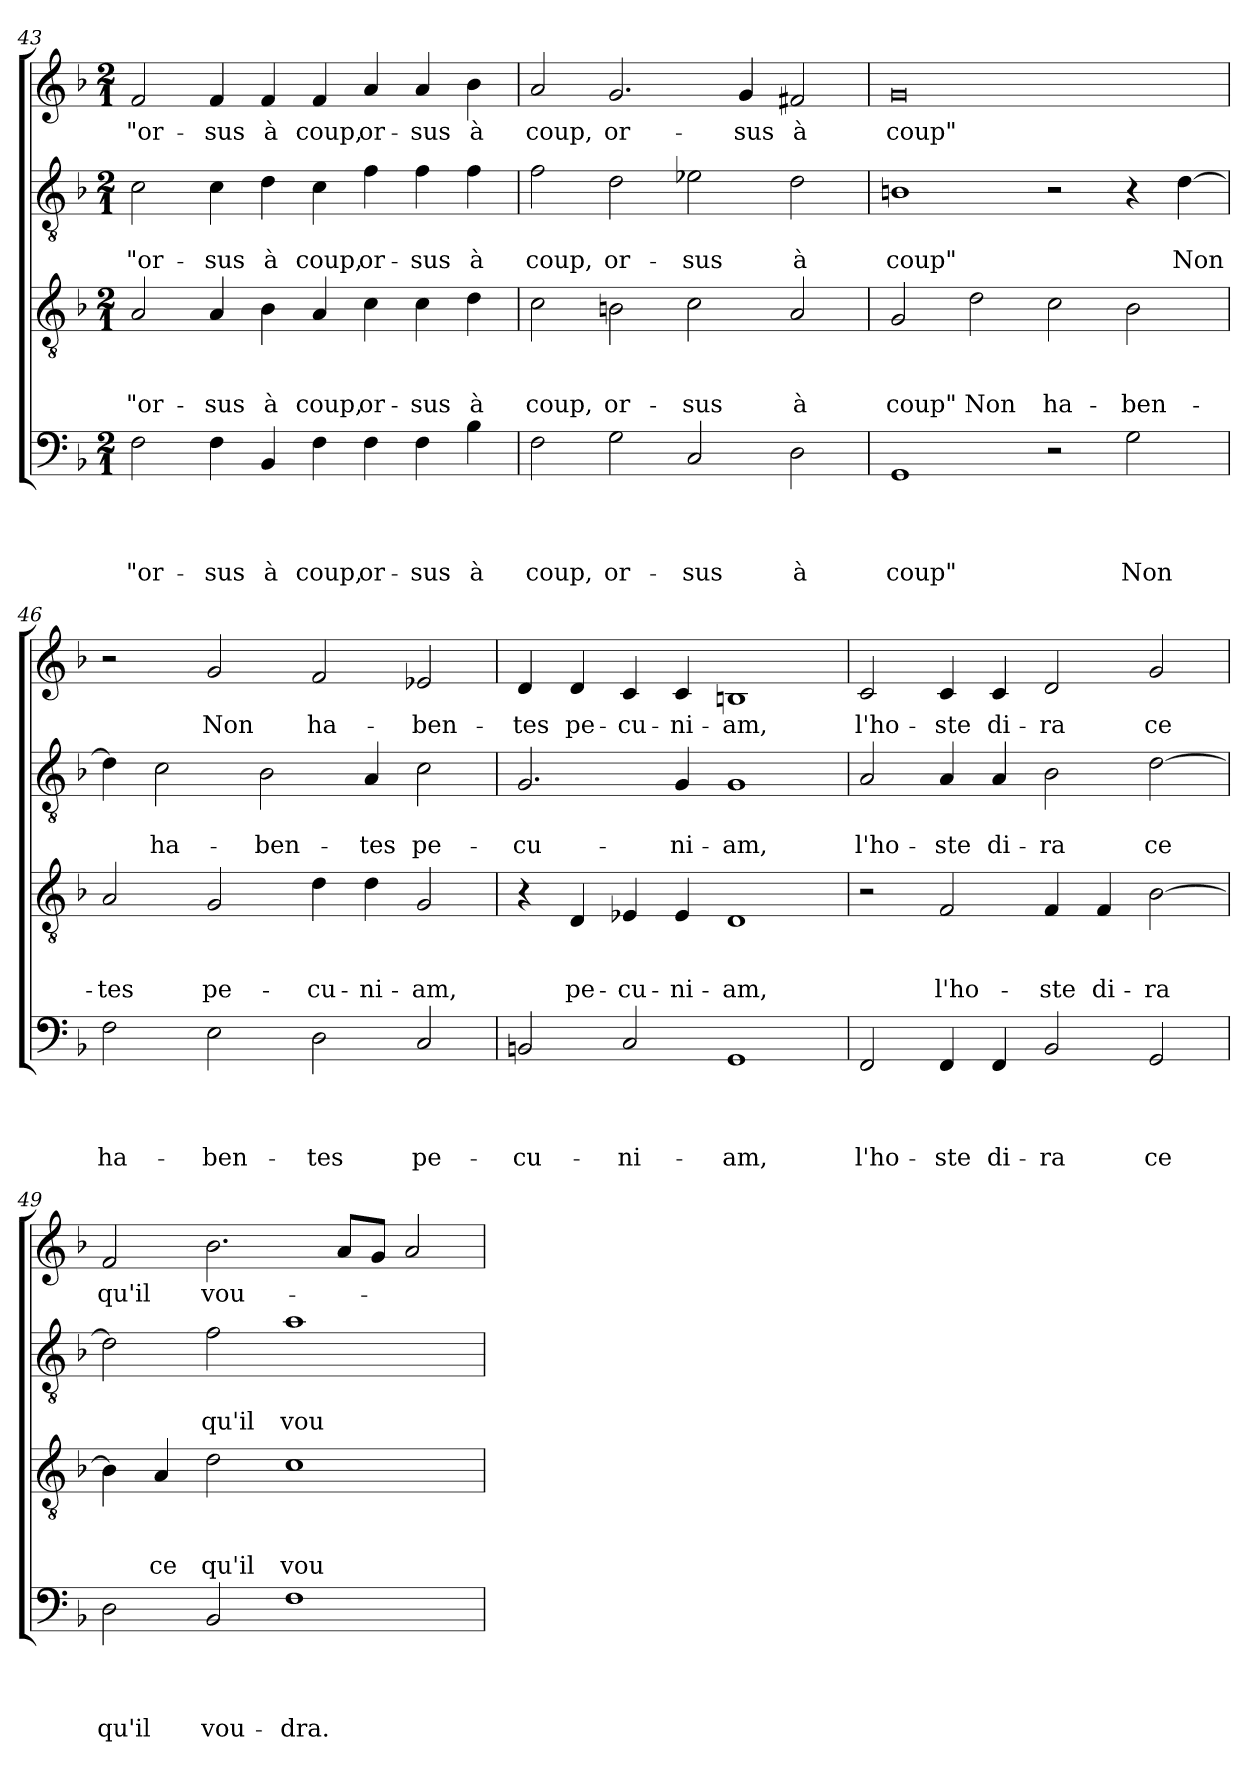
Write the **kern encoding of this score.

**kern	**text	**text	**text	**text	**kern	**text	**text	**text	**kern	**text	**text	**kern	**text
*part4	*part4	*part4	*part4	*part4	*part3	*part3	*part3	*part3	*part2	*part2	*part2	*part1	*part1
*staff4	*staff4	*staff4	*staff4	*staff4	*staff3	*staff3	*staff3	*staff3	*staff2	*staff2	*staff2	*staff1	*staff1
*clefF4	*	*	*	*	*clefGv2	*	*	*	*clefGv2	*	*	*clefG2	*
*k[b-]	*	*	*	*	*k[b-]	*	*	*	*k[b-]	*	*	*k[b-]	*
*F:	*	*	*	*	*F:	*	*	*	*F:	*	*	*F:	*
*M2/1	*	*	*	*	*M2/1	*	*	*	*M2/1	*	*	*M2/1	*
=43	=43	=43	=43	=43	=43	=43	=43	=43	=43	=43	=43	=43	=43
2F\	.	.	.	"or-	2A/	.	.	"or-	2c\	.	"or-	2f/	"or-
4F\	.	.	.	-sus	4A/	.	.	-sus	4c\	.	-sus	4f/	-sus
4BB-/	.	.	.	à	4B-\	.	.	à	4d\	.	à	4f/	à
4F\	.	.	.	coup,	4A/	.	.	coup,	4c\	.	coup,	4f/	coup,
4F\	.	.	.	or-	4c\	.	.	or-	4f\	.	or-	4a/	or-
4F\	.	.	.	-sus	4c\	.	.	-sus	4f\	.	-sus	4a/	-sus
4B-\	.	.	.	à	4d\	.	.	à	4f\	.	à	4b-\	à
=44	=44	=44	=44	=44	=44	=44	=44	=44	=44	=44	=44	=44	=44
2F\	.	.	.	coup,	2c\	.	.	coup,	2f\	.	coup,	2a/	coup,
2G\	.	.	.	or-	2Bn\	.	.	or-	2d\	.	or-	2.g/	or-
2C/	.	.	.	-sus	2c\	.	.	-sus	2e-X\	.	-sus	.	.
.	.	.	.	.	.	.	.	.	.	.	.	4g/	-sus
2D\	.	.	.	à	2A/	.	.	à	2d\	.	à	2f#X/	à
!!LO:LB:g=z
=45	=45	=45	=45	=45	=45	=45	=45	=45	=45	=45	=45	=45	=45
1GG	.	.	.	coup"	2G/	.	.	coup"	1Bn	.	coup"	0g	coup"
.	.	.	.	.	2d\	.	.	Non	.	.	.	.	.
2r	.	.	.	.	2c\	.	.	ha-	2r	.	.	.	.
2G\	.	.	.	Non	2B-\	.	.	-ben-	4r	.	.	.	.
.	.	.	.	.	.	.	.	.	[4d\	.	Non	.	.
=46	=46	=46	=46	=46	=46	=46	=46	=46	=46	=46	=46	=46	=46
2F\	.	.	.	ha-	2A/	.	.	-tes	4d\]	.	.	2r	.
.	.	.	.	.	.	.	.	.	2c\	.	ha-	.	.
2E\	.	.	.	-ben-	2G/	.	.	pe-	.	.	.	2g/	Non
.	.	.	.	.	.	.	.	.	2B-\	.	-ben-	.	.
2D\	.	.	.	-tes	4d\	.	.	-cu-	.	.	.	2f/	ha-
.	.	.	.	.	4d\	.	.	-ni-	4A/	.	-tes	.	.
2C/	.	.	.	pe-	2G/	.	.	-am,	2c\	.	pe-	2e-X/	-ben-
=47	=47	=47	=47	=47	=47	=47	=47	=47	=47	=47	=47	=47	=47
2BBn/	.	.	.	-cu-	4r	.	.	.	2.G/	.	-cu-	4d/	-tes
.	.	.	.	.	4D/	.	.	pe-	.	.	.	4d/	pe-
2C/	.	.	.	-ni-	4E-X/	.	.	-cu-	.	.	.	4c/	-cu-
.	.	.	.	.	4E-/	.	.	-ni-	4G/	.	-ni-	4c/	-ni-
1GG	.	.	.	-am,	1D	.	.	-am,	1G	.	-am,	1Bn	-am,
=48	=48	=48	=48	=48	=48	=48	=48	=48	=48	=48	=48	=48	=48
2FF/	.	.	.	l'ho-	2r	.	.	.	2A/	.	l'ho-	2c/	l'ho-
4FF/	.	.	.	-ste	2F/	.	.	l'ho-	4A/	.	-ste	4c/	-ste
4FF/	.	.	.	di-	.	.	.	.	4A/	.	di-	4c/	di-
2BB-/	.	.	.	-ra	4F/	.	.	-ste	2B-\	.	-ra	2d/	-ra
.	.	.	.	.	4F/	.	.	di-	.	.	.	.	.
2GG/	.	.	.	ce	[2B-\	.	.	-ra	[2d\	.	ce	2g/	ce
=49	=49	=49	=49	=49	=49	=49	=49	=49	=49	=49	=49	=49	=49
2D\	.	.	.	qu'il	4B-\]	.	.	.	2d\]	.	.	2f/	qu'il
.	.	.	.	.	4A/	.	.	ce	.	.	.	.	.
2BB-/	.	.	.	vou-	2d\	.	.	qu'il	2f\	.	qu'il	2.b-\	vou-
1F	.	.	.	-dra.	1c	.	.	vou-	1a	.	vou-	.	.
.	.	.	.	.	.	.	.	.	.	.	.	8a/L	.
.	.	.	.	.	.	.	.	.	.	.	.	8g/J	.
.	.	.	.	.	.	.	.	.	.	.	.	2a/	.
=	=	=	=	=	=	=	=	=	=	=	=	=	=
*-	*-	*-	*-	*-	*-	*-	*-	*-	*-	*-	*-	*-	*-
